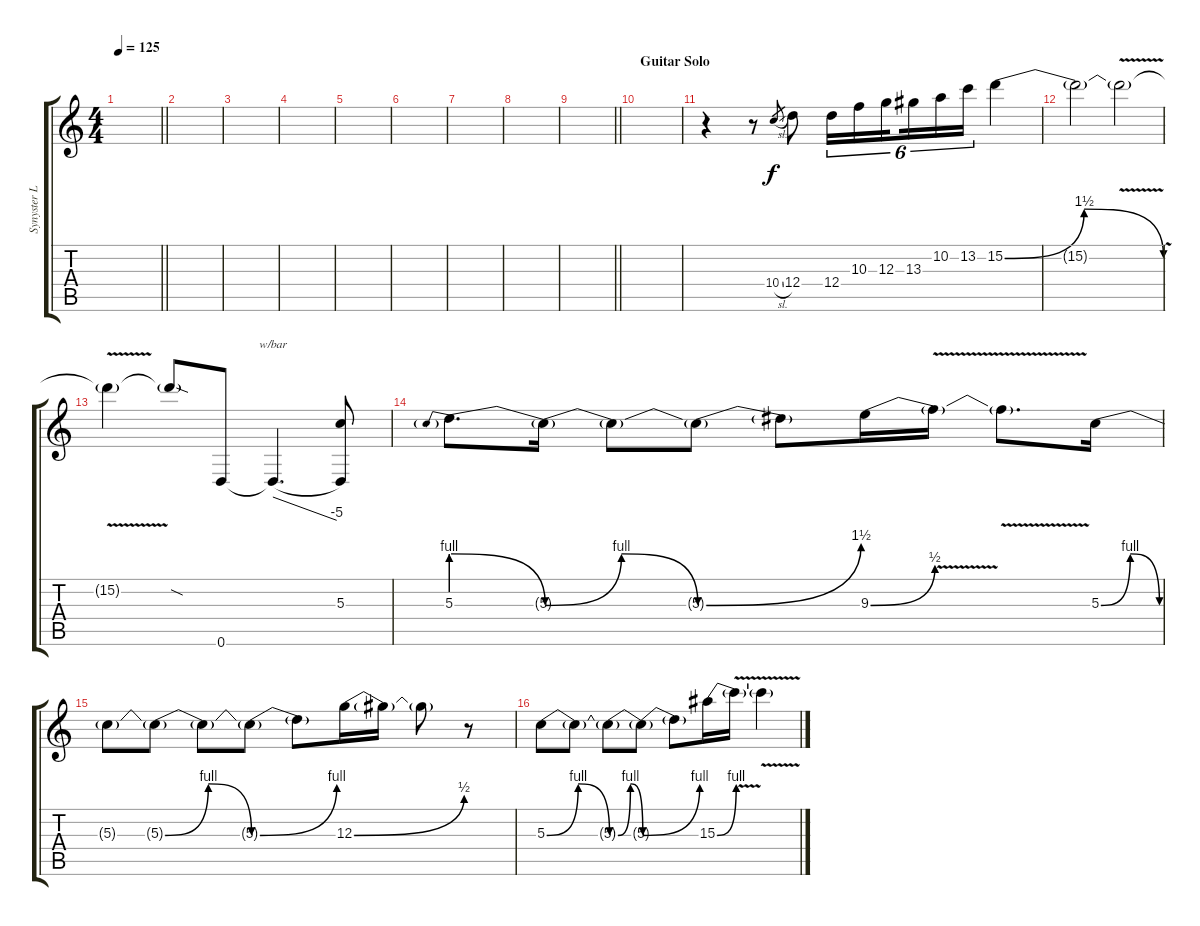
\track ("Synyster Lead" "Synyster L") {instrument distortionguitar}
\staff {score tabs}
\tuning (E4 B3 G3 D3 A2 D2) {hide}
\ts (4 4)
\tempo 125
\clef g2
\barLineRight lightlight
\ks c
|
|
|
|
|
|
|
|
\barLineRight lightlight
|
\section ("" "Guitar Solo")
|
r.4 r.8 10.4{sl}.8{gr} 12.4.8 12.4.16{tu (6 4)} 10.3.16{tu (6 4)} 12.3.16{tu (6 4) beam splitsecondary} 13.3.16{tu (6 4)} 10.2.16{tu (6 4)} 13.2.16{tu (6 4)} 15.2{be (bendrelease 0 0 30 6 30 6 60 0)}.4 |
15.2{t}.2 15.2{v t}.2 |
15.2{t}.4 15.2{sod t}.8 0.6.8 0.6{t}.4{d tbe (dive default 0 0 60 -20)} (5.3 0.6{t}).8 |
5.3{be (prebendrelease 0 4 60 0)}.8{d} 5.3{be (bendrelease 0 0 30 4 30 4 60 0) t}.16 5.3{t}.8 5.3{be (bend 0 0 60 6) t}.8 5.3{t}.8 9.3{be (bend 0 0 60 2)}.16 9.3{v t}.16 9.3{t}.8{d} 5.3{be (bendrelease 0 0 15 4 15 4 60 0)}.16 |
5.3{t}.8 5.3{be (bendrelease 0 0 15 4 15 4 60 0) t}.8 5.3{t}.8 5.3{be (bend 0 0 60 4) t}.8 5.3{t}.8 12.3{be (bend 0 0 60 2)}.16 12.3{t}.16 12.3{t}.8 r.8 |
5.3{be (bendrelease 0 0 15 4 15 4 60 0)}.8 5.3{t}.8 5.3{be (bendrelease 0 0 15 4 15 4 60 0) t}.8 5.3{be (bend 0 0 60 4) t}.8 5.3{t}.8 15.3{be (bend 0 0 60 4)}.16 15.3{v t}.16 15.3{v t}.4
